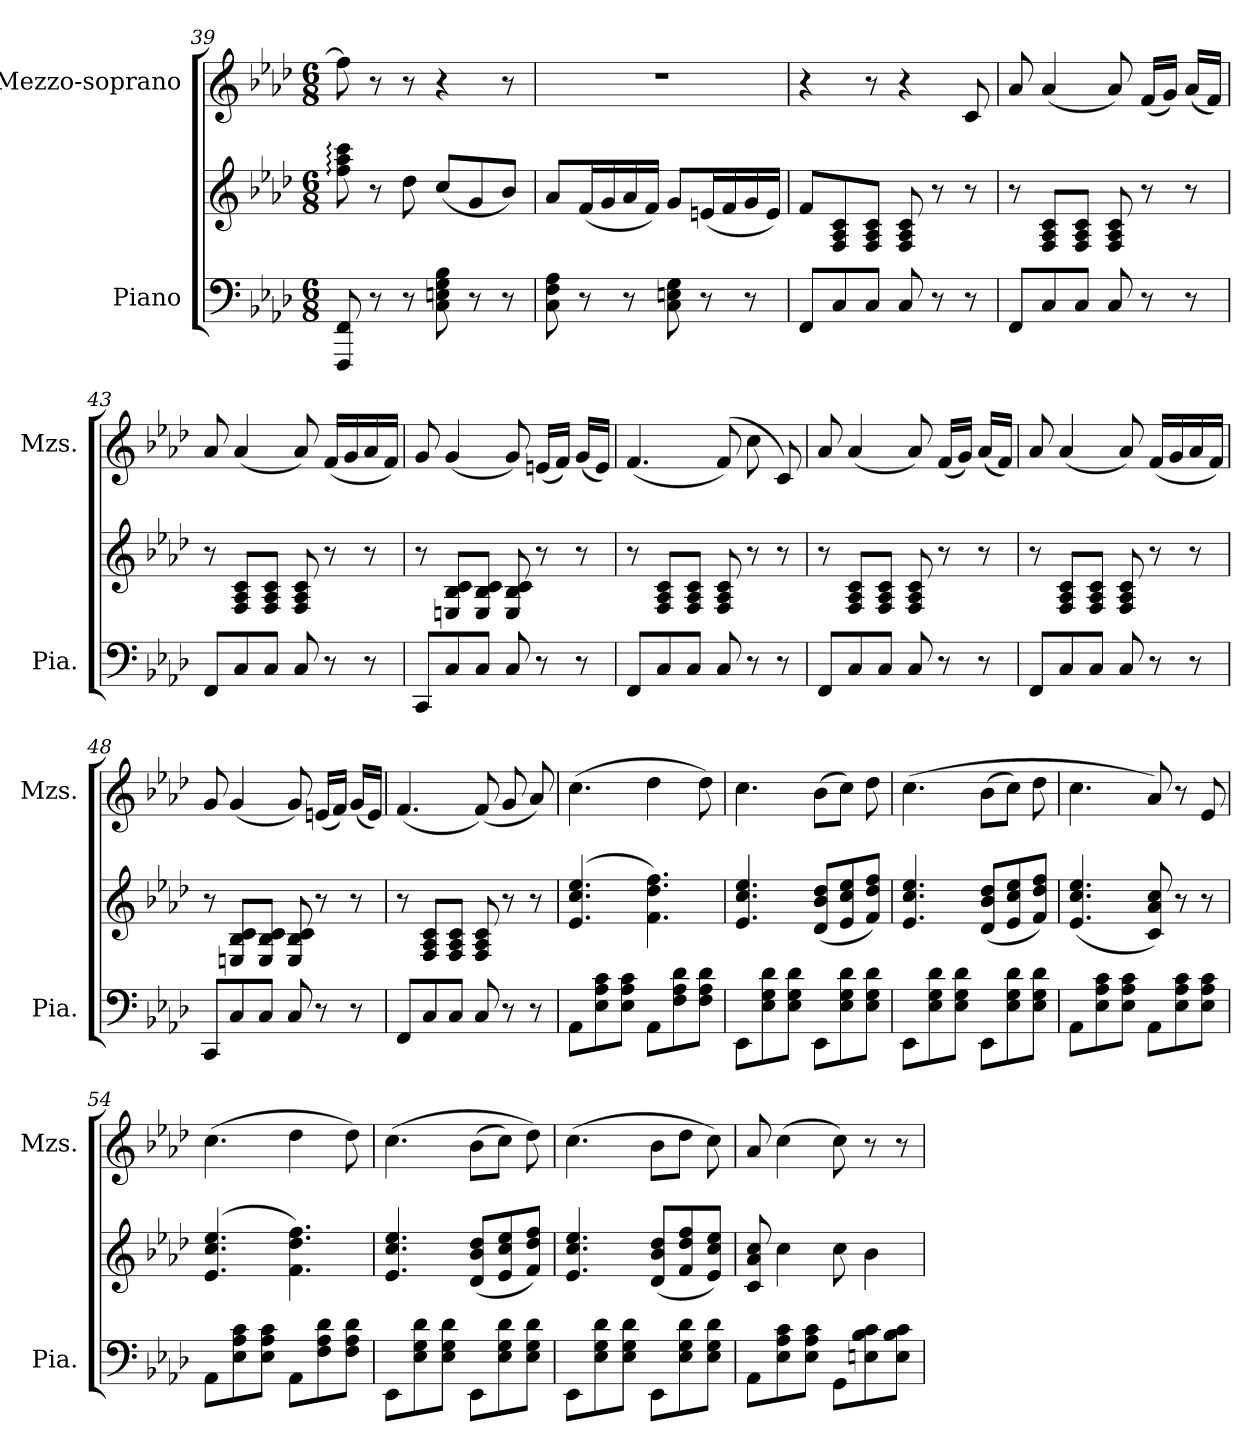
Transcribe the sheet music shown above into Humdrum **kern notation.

**kern	**kern	**kern
*part2	*part2	*part1
*staff3	*staff2	*staff1
*I"Piano	*	*I"Mezzo-soprano
*I'Pia.	*	*I'Mzs.
*clefF4	*clefG2	*clefG2
*k[b-e-a-d-]	*k[b-e-a-d-]	*k[b-e-a-d-]
*M6/8	*M6/8	*M6/8
=39	=39	=39
8FFF/ 8FF/	8ff\: 8aa-\: 8ccc\:	8ff\]
8r	8r	8r
8r	8dd-\	8r
8C\ 8En\ 8G\ 8B-\	(8cc/L	4r
8r	8g/	.
8r	8b-/J)	8r
=40	=40	=40
8C\ 8F\ 8A-\	8a-/L	2.r
8r	(16f/L	.
.	16g/	.
8r	16a-/	.
.	16f/JJ)	.
8C\ 8En\ 8G\	8g/L	.
8r	(16en/L	.
.	16f/	.
8r	16g/	.
.	16e/JJ)	.
=41	=41	=41
8FF/L	8f/L	4r
8C/	8F/ 8A-/ 8c/	.
8C/J	8F/ 8A-/ 8c/J	8r
8C/	8F/ 8A-/ 8c/	4r
8r	8r	.
8r	8r	8c/
!!LO:LB:g=z
=42	=42	=42
8FF/L	8r	8a-/
8C/	8F/ 8A-/ 8c/L	(4a-/
8C/J	8F/ 8A-/ 8c/J	.
8C/	8F/ 8A-/ 8c/	8a-/)
8r	8r	(16f/LL
.	.	16g/JJ)
8r	8r	(16a-/LL
.	.	16f/JJ)
=43	=43	=43
8FF/L	8r	8a-/
8C/	8F/ 8A-/ 8c/L	(4a-/
8C/J	8F/ 8A-/ 8c/J	.
8C/	8F/ 8A-/ 8c/	8a-/)
8r	8r	(16f/LL
.	.	16g/
8r	8r	16a-/
.	.	16f/JJ)
=44	=44	=44
8CC/L	8r	8g/
8C/	8En/ 8B-/ 8c/L	(4g/
8C/J	8E/ 8B-/ 8c/J	.
8C/	8E/ 8B-/ 8c/	8g/)
8r	8r	(16en/LL
.	.	16f/JJ)
8r	8r	(16g/LL
.	.	16e/JJ)
=45	=45	=45
8FF/L	8r	(4.f/
8C/	8F/ 8A-/ 8c/L	.
8C/J	8F/ 8A-/ 8c/J	.
8C/	8F/ 8A-/ 8c/	(8f/)
8r	8r	8cc\
8r	8r	8c/)
!!LO:PB:g=z
=46	=46	=46
8FF/L	8r	8a-/
8C/	8F/ 8A-/ 8c/L	(4a-/
8C/J	8F/ 8A-/ 8c/J	.
8C/	8F/ 8A-/ 8c/	8a-/)
8r	8r	(16f/LL
.	.	16g/JJ)
8r	8r	(16a-/LL
.	.	16f/JJ)
=47	=47	=47
8FF/L	8r	8a-/
8C/	8F/ 8A-/ 8c/L	(4a-/
8C/J	8F/ 8A-/ 8c/J	.
8C/	8F/ 8A-/ 8c/	8a-/)
8r	8r	(16f/LL
.	.	16g/
8r	8r	16a-/
.	.	16f/JJ)
=48	=48	=48
8CC/L	8r	8g/
8C/	8En/ 8B-/ 8c/L	(4g/
8C/J	8E/ 8B-/ 8c/J	.
8C/	8E/ 8B-/ 8c/	8g/)
8r	8r	(16en/LL
.	.	16f/JJ)
8r	8r	(16g/LL
.	.	16e/JJ)
=49	=49	=49
8FF/L	8r	(4.f/
8C/	8F/ 8A-/ 8c/L	.
8C/J	8F/ 8A-/ 8c/J	.
8C/	8F/ 8A-/ 8c/	(8f/)
8r	8r	8g/
8r	8r	8a-/)
!!LO:LB:g=z
=50	=50	=50
8AA-\L	(4.e-/ 4.cc/ 4.ee-/	(4.cc\
8E-\ 8A-\ 8c\	.	.
8E-\ 8A-\ 8c\J	.	.
8AA-\L	4.f\ 4.dd-\ 4.ff\)	4dd-\
8F\ 8A-\ 8d-\	.	.
8F\ 8A-\ 8d-\J	.	8dd-\)
=51	=51	=51
8EE-\L	4.e-/ 4.cc/ 4.ee-/	4.cc\
8E-\ 8G\ 8d-\	.	.
8E-\ 8G\ 8d-\J	.	.
8EE-\L	(8d-/ 8b-/ 8dd-/L	(8b-\L
8E-\ 8G\ 8d-\	8e-/ 8cc/ 8ee-/	8cc\J)
8E-\ 8G\ 8d-\J	8f/ 8dd-/ 8ff/J)	8dd-\
=52	=52	=52
8EE-\L	4.e-/ 4.cc/ 4.ee-/	(4.cc\
8E-\ 8G\ 8d-\	.	.
8E-\ 8G\ 8d-\J	.	.
8EE-\L	(8d-/ 8b-/ 8dd-/L	(8b-\L
8E-\ 8G\ 8d-\	8e-/ 8cc/ 8ee-/	8cc\J)
8E-\ 8G\ 8d-\J	8f/ 8dd-/ 8ff/J)	8dd-\
=53	=53	=53
8AA-\L	(4.e-/ 4.cc/ 4.ee-/	4.cc\
8E-\ 8A-\ 8c\	.	.
8E-\ 8A-\ 8c\J	.	.
8AA-\L	8c/ 8a-/ 8cc/)	8a-/)
8E-\ 8A-\ 8c\	8r	8r
8E-\ 8A-\ 8c\J	8r	8e-/
=54	=54	=54
8AA-\L	(4.e-/ 4.cc/ 4.ee-/	(4.cc\
8E-\ 8A-\ 8c\	.	.
8E-\ 8A-\ 8c\J	.	.
8AA-\L	4.f\ 4.dd-\ 4.ff\)	4dd-\
8F\ 8A-\ 8d-\	.	.
8F\ 8A-\ 8d-\J	.	8dd-\)
!!LO:LB:g=z
=55	=55	=55
8EE-\L	4.e-/ 4.cc/ 4.ee-/	(4.cc\
8E-\ 8G\ 8d-\	.	.
8E-\ 8G\ 8d-\J	.	.
8EE-\L	(8d-/ 8b-/ 8dd-/L	(8b-\L
8E-\ 8G\ 8d-\	8e-/ 8cc/ 8ee-/	8cc\J)
8E-\ 8G\ 8d-\J	8f/ 8dd-/ 8ff/J)	8dd-\)
=56	=56	=56
8EE-\L	4.e-/ 4.cc/ 4.ee-/	(4.cc\
8E-\ 8G\ 8d-\	.	.
8E-\ 8G\ 8d-\J	.	.
8EE-\L	(8d-/ 8b-/ 8dd-/L	8b-\L
8E-\ 8G\ 8d-\	8f/ 8dd-/ 8ff/	8dd-\J
8E-\ 8G\ 8d-\J	8e-/ 8cc/ 8ee-/J)	8cc\)
=57	=57	=57
8AA-\L	8c/ 8a-/ 8cc/	8a-/
8E-\ 8A-\ 8c\	4cc\	(4cc\
8E-\ 8A-\ 8c\J	.	.
8GG\L	8cc\	8cc\)
8En\ 8B-\ 8c\	4b-\	8r
8E\ 8B-\ 8c\J	.	8r
=	=	=
*-	*-	*-
